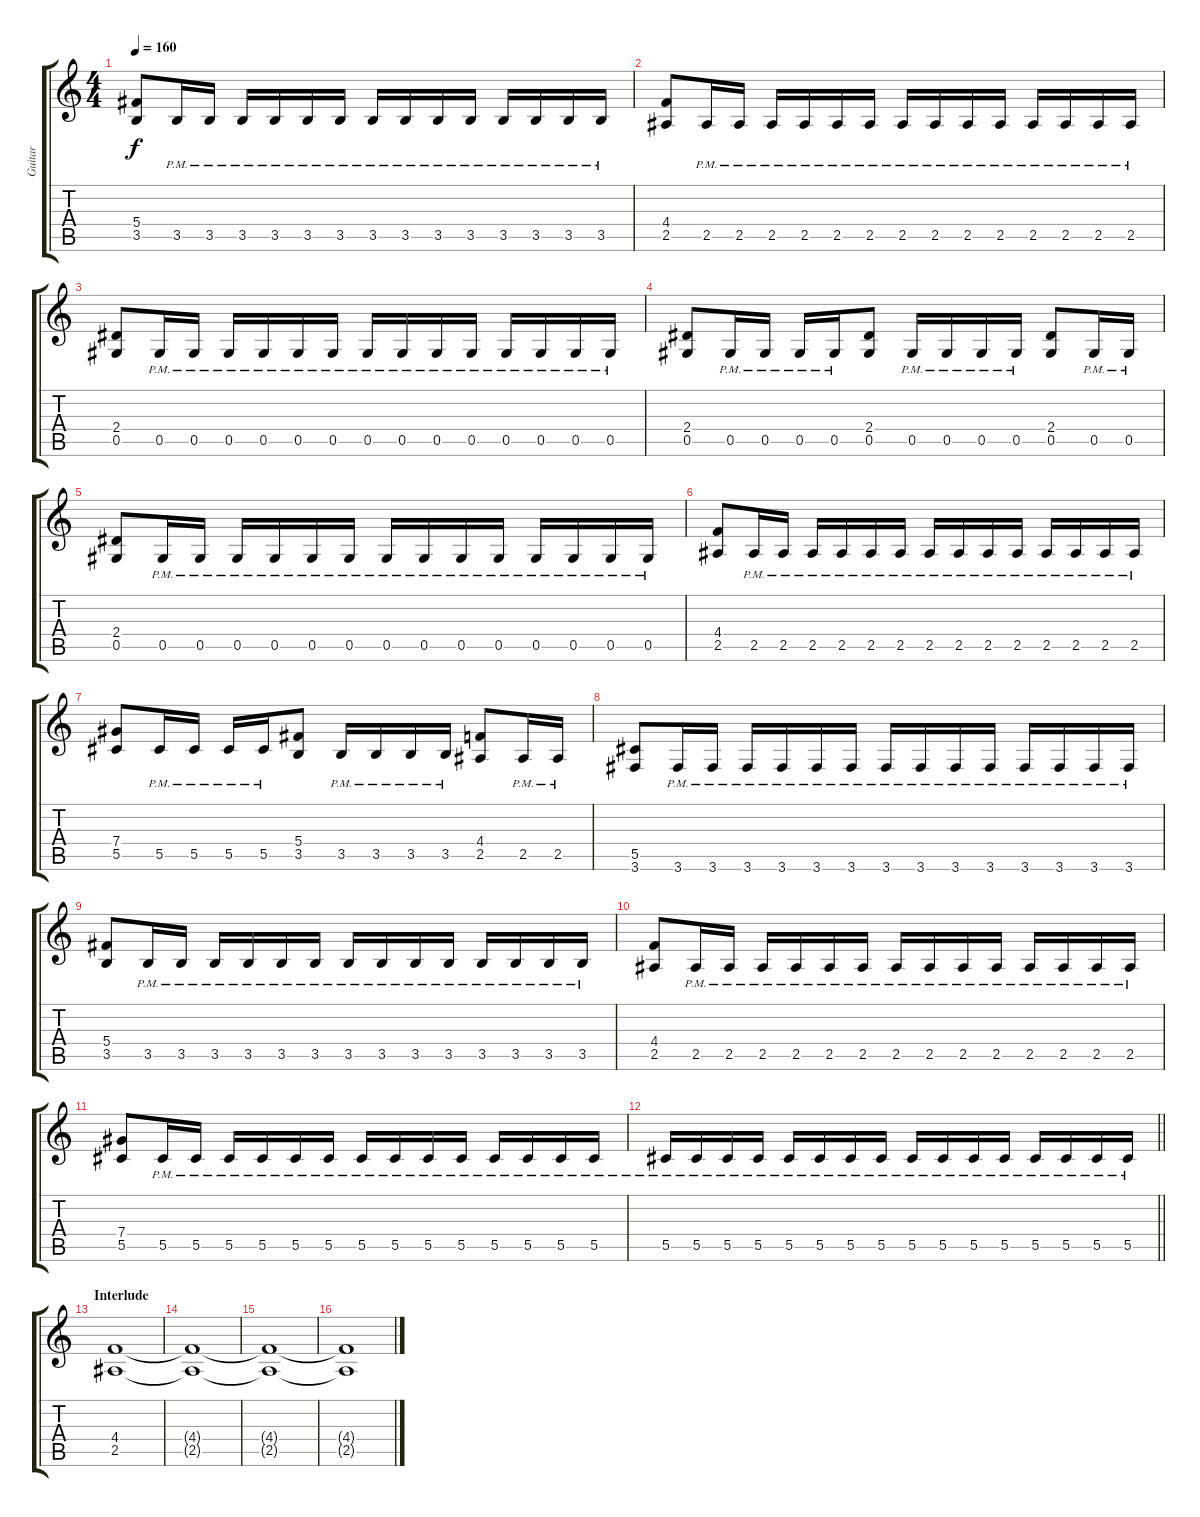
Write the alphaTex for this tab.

\track ("Guitar" "Guitar") {instrument distortionguitar}
\staff {score tabs}
\tuning (Eb4 Bb3 Gb3 Db3 Ab2 Eb2) {hide}
\ts (4 4)
\tempo 160
\clef g2
\ks c
(5.4 3.5).8{dy f} 3.5{pm}.16 3.5{pm}.16 3.5{pm}.16 3.5{pm}.16 3.5{pm}.16 3.5{pm}.16 3.5{pm}.16 3.5{pm}.16 3.5{pm}.16 3.5{pm}.16 3.5{pm}.16 3.5{pm}.16 3.5{pm}.16 3.5{pm}.16 |
(4.4 2.5).8 2.5{pm}.16 2.5{pm}.16 2.5{pm}.16 2.5{pm}.16 2.5{pm}.16 2.5{pm}.16 2.5{pm}.16 2.5{pm}.16 2.5{pm}.16 2.5{pm}.16 2.5{pm}.16 2.5{pm}.16 2.5{pm}.16 2.5{pm}.16 |
(2.4 0.5).8 0.5{pm}.16 0.5{pm}.16 0.5{pm}.16 0.5{pm}.16 0.5{pm}.16 0.5{pm}.16 0.5{pm}.16 0.5{pm}.16 0.5{pm}.16 0.5{pm}.16 0.5{pm}.16 0.5{pm}.16 0.5{pm}.16 0.5{pm}.16 |
(2.4 0.5).8 0.5{pm}.16 0.5{pm}.16 0.5{pm}.16 0.5{pm}.16 (2.4 0.5).8 0.5{pm}.16 0.5{pm}.16 0.5{pm}.16 0.5{pm}.16 (2.4 0.5).8 0.5{pm}.16 0.5{pm}.16 |
(2.4 0.5).8 0.5{pm}.16 0.5{pm}.16 0.5{pm}.16 0.5{pm}.16 0.5{pm}.16 0.5{pm}.16 0.5{pm}.16 0.5{pm}.16 0.5{pm}.16 0.5{pm}.16 0.5{pm}.16 0.5{pm}.16 0.5{pm}.16 0.5{pm}.16 |
(4.4 2.5).8 2.5{pm}.16 2.5{pm}.16 2.5{pm}.16 2.5{pm}.16 2.5{pm}.16 2.5{pm}.16 2.5{pm}.16 2.5{pm}.16 2.5{pm}.16 2.5{pm}.16 2.5{pm}.16 2.5{pm}.16 2.5{pm}.16 2.5{pm}.16 |
(7.4 5.5).8 5.5{pm}.16 5.5{pm}.16 5.5{pm}.16 5.5{pm}.16 (5.4 3.5).8 3.5{pm}.16 3.5{pm}.16 3.5{pm}.16 3.5{pm}.16 (4.4 2.5).8 2.5{pm}.16 2.5{pm}.16 |
(5.5 3.6).8 3.6{pm}.16 3.6{pm}.16 3.6{pm}.16 3.6{pm}.16 3.6{pm}.16 3.6{pm}.16 3.6{pm}.16 3.6{pm}.16 3.6{pm}.16 3.6{pm}.16 3.6{pm}.16 3.6{pm}.16 3.6{pm}.16 3.6{pm}.16 |
(5.4 3.5).8 3.5{pm}.16 3.5{pm}.16 3.5{pm}.16 3.5{pm}.16 3.5{pm}.16 3.5{pm}.16 3.5{pm}.16 3.5{pm}.16 3.5{pm}.16 3.5{pm}.16 3.5{pm}.16 3.5{pm}.16 3.5{pm}.16 3.5{pm}.16 |
(4.4 2.5).8 2.5{pm}.16 2.5{pm}.16 2.5{pm}.16 2.5{pm}.16 2.5{pm}.16 2.5{pm}.16 2.5{pm}.16 2.5{pm}.16 2.5{pm}.16 2.5{pm}.16 2.5{pm}.16 2.5{pm}.16 2.5{pm}.16 2.5{pm}.16 |
(7.4 5.5).8 5.5{pm}.16 5.5{pm}.16 5.5{pm}.16 5.5{pm}.16 5.5{pm}.16 5.5{pm}.16 5.5{pm}.16 5.5{pm}.16 5.5{pm}.16 5.5{pm}.16 5.5{pm}.16 5.5{pm}.16 5.5{pm}.16 5.5{pm}.16 |
\barLineRight lightlight
5.5{pm}.16 5.5{pm}.16 5.5{pm}.16 5.5{pm}.16 5.5{pm}.16 5.5{pm}.16 5.5{pm}.16 5.5{pm}.16 5.5{pm}.16 5.5{pm}.16 5.5{pm}.16 5.5{pm}.16 5.5{pm}.16 5.5{pm}.16 5.5{pm}.16 5.5{pm}.16 |
\section ("" "Interlude")
(4.4 2.5).1{volume 0} |
(4.4{t} 2.5{t}).1 |
(4.4{t} 2.5{t}).1 |
(4.4{t} 2.5{t}).1
